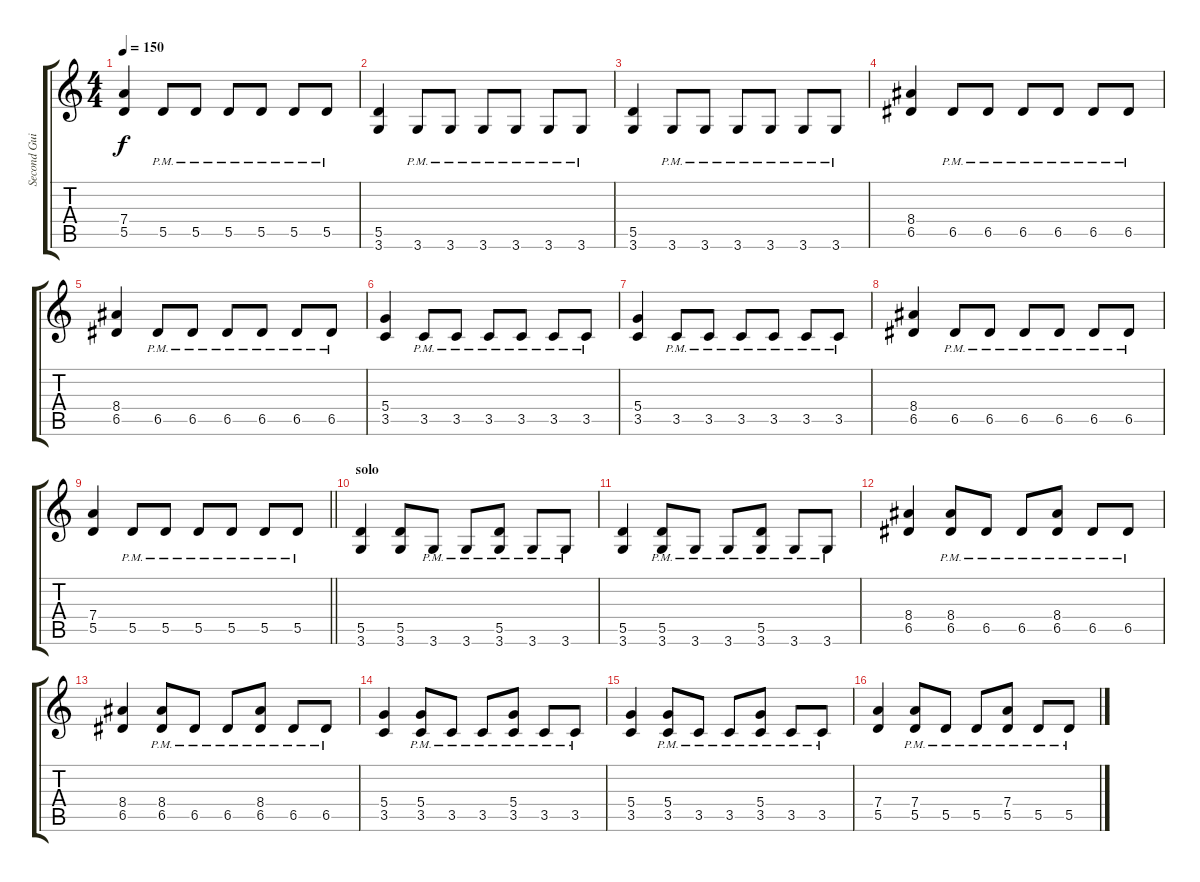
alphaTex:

\track ("Second Guitar" "Second Gui") {instrument distortionguitar}
\staff {score tabs}
\tuning (E4 B3 G3 D3 A2 E2) {hide}
\ts (4 4)
\tempo 150
\clef g2
\ks c
(7.4 5.5).4{dy f} 5.5{pm}.8 5.5{pm}.8 5.5{pm}.8 5.5{pm}.8 5.5{pm}.8 5.5{pm}.8 |
(5.5 3.6).4 3.6{pm}.8 3.6{pm}.8 3.6{pm}.8 3.6{pm}.8 3.6{pm}.8 3.6{pm}.8 |
(5.5 3.6).4 3.6{pm}.8 3.6{pm}.8 3.6{pm}.8 3.6{pm}.8 3.6{pm}.8 3.6{pm}.8 |
(8.4 6.5).4 6.5{pm}.8 6.5{pm}.8 6.5{pm}.8 6.5{pm}.8 6.5{pm}.8 6.5{pm}.8 |
(8.4 6.5).4 6.5{pm}.8 6.5{pm}.8 6.5{pm}.8 6.5{pm}.8 6.5{pm}.8 6.5{pm}.8 |
(5.4 3.5).4 3.5{pm}.8 3.5{pm}.8 3.5{pm}.8 3.5{pm}.8 3.5{pm}.8 3.5{pm}.8 |
(5.4 3.5).4 3.5{pm}.8 3.5{pm}.8 3.5{pm}.8 3.5{pm}.8 3.5{pm}.8 3.5{pm}.8 |
(8.4 6.5).4 6.5{pm}.8 6.5{pm}.8 6.5{pm}.8 6.5{pm}.8 6.5{pm}.8 6.5{pm}.8 |
\barLineRight lightlight
(7.4 5.5).4 5.5{pm}.8 5.5{pm}.8 5.5{pm}.8 5.5{pm}.8 5.5{pm}.8 5.5{pm}.8 |
\section ("" "solo")
(5.5 3.6).4 (5.5 3.6).8 3.6{pm}.8 3.6{pm}.8 (5.5 3.6{pm}).8 3.6{pm}.8 3.6{pm}.8 |
(5.5 3.6).4 (5.5 3.6{pm}).8 3.6{pm}.8 3.6{pm}.8 (5.5 3.6{pm}).8 3.6{pm}.8 3.6{pm}.8 |
(8.4 6.5).4 (8.4 6.5{pm}).8 6.5{pm}.8 6.5{pm}.8 (8.4 6.5{pm}).8 6.5{pm}.8 6.5{pm}.8 |
(8.4 6.5).4 (8.4 6.5{pm}).8 6.5{pm}.8 6.5{pm}.8 (8.4 6.5{pm}).8 6.5{pm}.8 6.5{pm}.8 |
(5.4 3.5).4 (5.4 3.5{pm}).8 3.5{pm}.8 3.5{pm}.8 (5.4 3.5{pm}).8 3.5{pm}.8 3.5{pm}.8 |
(5.4 3.5).4 (5.4 3.5{pm}).8 3.5{pm}.8 3.5{pm}.8 (5.4 3.5{pm}).8 3.5{pm}.8 3.5{pm}.8 |
(7.4 5.5).4 (7.4 5.5{pm}).8 5.5{pm}.8 5.5{pm}.8 (7.4 5.5{pm}).8 5.5{pm}.8 5.5{pm}.8
